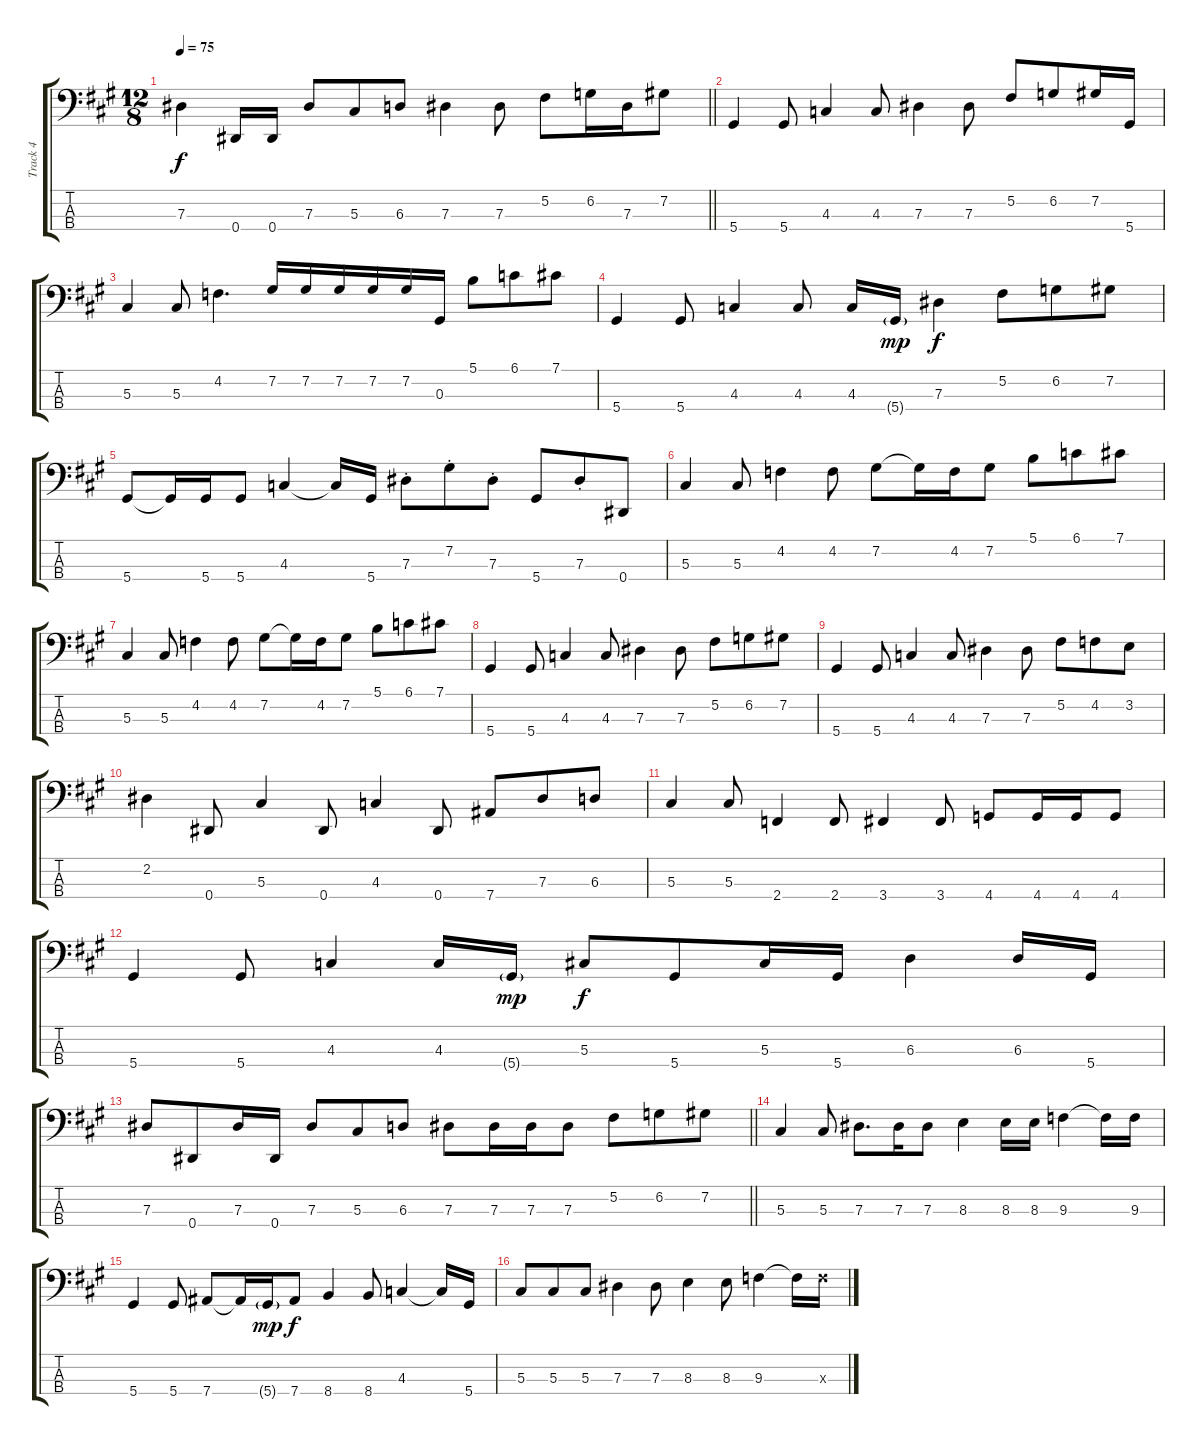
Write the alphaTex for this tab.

\track ("Track 4" "Track 4") {instrument electricbassfinger}
\staff {score tabs}
\tuning (Gb2 Db2 Ab1 Eb1) {hide}
\ts (12 8)
\tempo 75
\clef f4
\barLineRight lightlight
\ks a
7.3.4{dy f} 0.4.16 0.4.16 7.3.8 5.3.8 6.3.8 7.3.4 7.3.8 5.2.8 6.2.16 7.3.16 7.2.8 |
5.4.4 5.4.8 4.3.4 4.3.8 7.3.4 7.3.8 5.2.8 6.2.8 7.2.16 5.4.16 |
5.3.4 5.3.8 4.2.4{d} 7.2.16 7.2.16 7.2.16 7.2.16 7.2.16 0.3.16 5.1.8 6.1.8 7.1.8 |
5.4.4 5.4.8 4.3.4 4.3.8 4.3.16 5.4{g}.16{dy mp} 7.3.4{dy f} 5.2.8 6.2.8 7.2.8 |
5.4.8 5.4{t}.16 5.4.16 5.4.8 4.3.4 4.3{t}.16 5.4.16 7.3{st}.8 7.2{st}.8 7.3{st}.8 5.4.8 7.3{st}.8 0.4.8 |
5.3.4 5.3.8 4.2.4 4.2.8 7.2.8 7.2{t}.16 4.2.16 7.2.8 5.1.8 6.1.8 7.1.8 |
5.3.4 5.3.8 4.2.4 4.2.8 7.2.8 7.2{t}.16 4.2.16 7.2.8 5.1.8 6.1.8 7.1.8 |
5.4.4 5.4.8 4.3.4 4.3.8 7.3.4 7.3.8 5.2.8 6.2.8 7.2.8 |
5.4.4 5.4.8 4.3.4 4.3.8 7.3.4 7.3.8 5.2.8 4.2.8 3.2.8 |
2.2.4 0.4.8 5.3.4 0.4.8 4.3.4 0.4.8 7.4.8 7.3.8 6.3.8 |
5.3.4 5.3.8 2.4.4 2.4.8 3.4.4 3.4.8 4.4.8 4.4.16 4.4.16 4.4.8 |
5.4.4 5.4.8 4.3.4 4.3.16 5.4{g}.16{dy mp} 5.3.8{dy f} 5.4.8 5.3.16 5.4.16 6.3.4 6.3.16 5.4.16 |
\barLineRight lightlight
7.3.8 0.4.8 7.3.16 0.4.16 7.3.8 5.3.8 6.3.8 7.3.8 7.3.16 7.3.16 7.3.8 5.2.8 6.2.8 7.2.8 |
5.3.4 5.3.8 7.3.8{d} 7.3.16 7.3.8 8.3.4 8.3.16 8.3.16 9.3.4 9.3{t}.16 9.3.16 |
5.4.4 5.4.8 7.4.8 7.4{t}.16 5.4{g}.16{dy mp} 7.4.8{dy f} 8.4.4 8.4.8 4.3.4 4.3{t}.16 5.4.16 |
5.3.8 5.3.8 5.3.8 7.3.4 7.3.8 8.3.4 8.3.8 9.3.4 9.3{t}.16 9.3{x}.16
